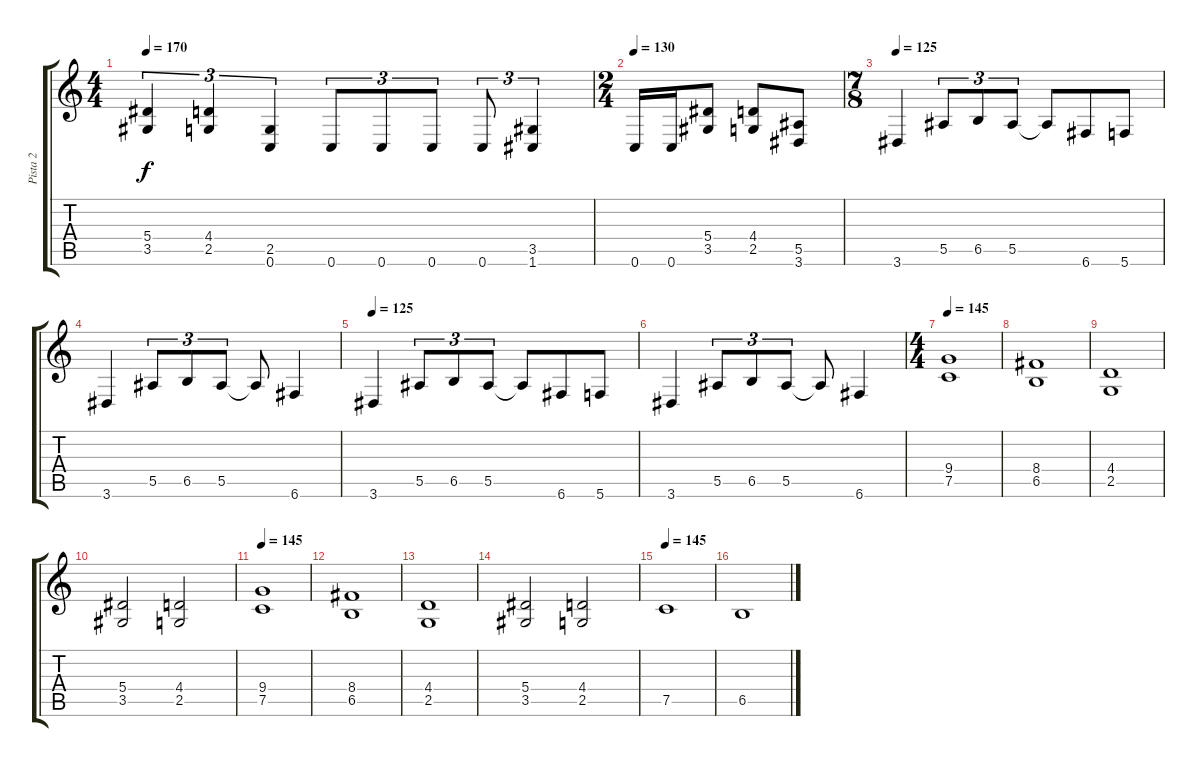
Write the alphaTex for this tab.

\track ("Pista 2" "Pista 2") {instrument distortionguitar}
\staff {score tabs}
\tuning (C4 G3 Eb3 Bb2 F2 C2) {hide}
\ts (4 4)
\tempo 170
\clef g2
\ks c
(5.4 3.5).4{tu (3 2) dy f} (4.4 2.5).4{tu (3 2)} (2.5 0.6).4{tu (3 2)} 0.6.8{tu (3 2)} 0.6.8{tu (3 2)} 0.6.8{tu (3 2)} 0.6.8{tu (3 2)} (3.5 1.6).4{tu (3 2)} |
\ts (2 4)
\tempo 130
0.6.16 0.6.16 (5.4 3.5).8 (4.4 2.5).8 (5.5 3.6).8 |
\ts (7 8)
\tempo 125
3.6.4 5.5.8{tu (3 2)} 6.5.8{tu (3 2)} 5.5.8{tu (3 2)} 5.5{t}.8 6.6.8 5.6.8 |
3.6.4 5.5.8{tu (3 2)} 6.5.8{tu (3 2)} 5.5.8{tu (3 2)} 5.5{t}.8 6.6.4 |
\tempo 125
3.6.4 5.5.8{tu (3 2)} 6.5.8{tu (3 2)} 5.5.8{tu (3 2)} 5.5{t}.8 6.6.8 5.6.8 |
3.6.4 5.5.8{tu (3 2)} 6.5.8{tu (3 2)} 5.5.8{tu (3 2)} 5.5{t}.8 6.6.4 |
\ts (4 4)
\tempo 145
(9.4 7.5).1 |
(8.4 6.5).1 |
(4.4 2.5).1 |
(5.4 3.5).2 (4.4 2.5).2 |
\tempo 145
(9.4 7.5).1 |
(8.4 6.5).1 |
(4.4 2.5).1 |
(5.4 3.5).2 (4.4 2.5).2 |
\tempo 145
7.5.1 |
6.5.1
